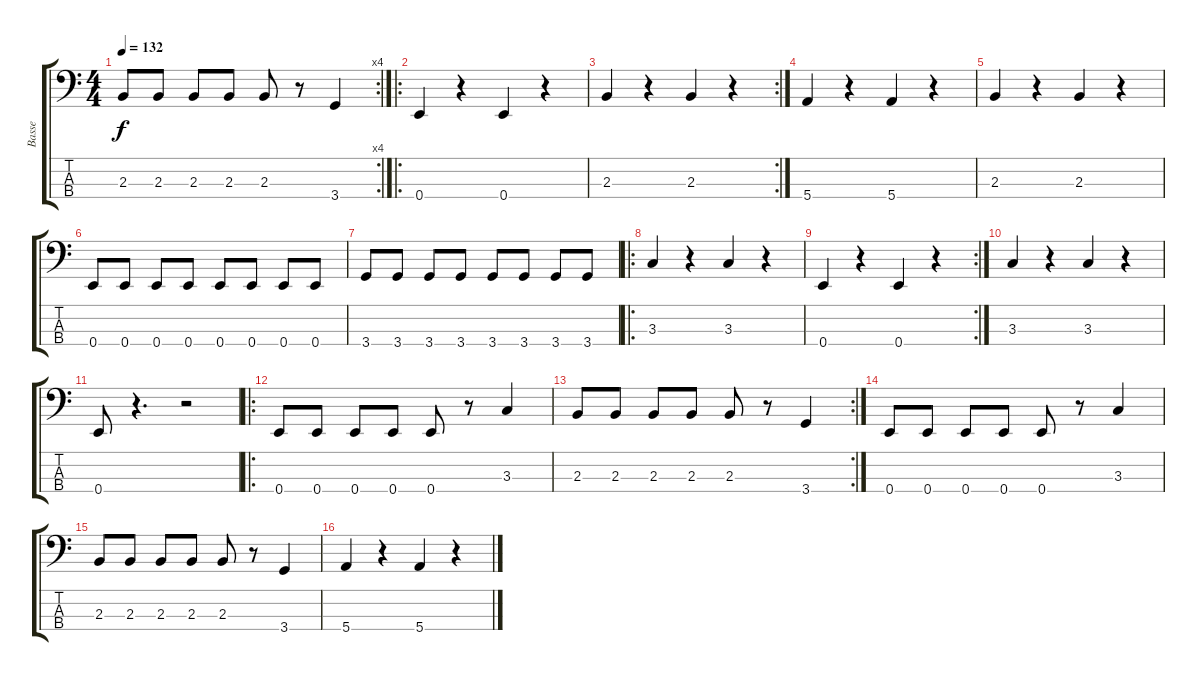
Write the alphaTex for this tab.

\track ("Basse" "Basse") {instrument electricbasspick}
\staff {score tabs}
\tuning (G2 D2 A1 E1) {hide}
\rc 4
\ts (4 4)
\tempo 132
\clef f4
\ks c
2.3.8{dy f} 2.3.8 2.3.8 2.3.8 2.3.8 r.8 3.4.4 |
\ro
0.4.4 r.4 0.4.4 r.4 |
\rc 2
2.3.4 r.4 2.3.4 r.4 |
5.4.4 r.4 5.4.4 r.4 |
2.3.4 r.4 2.3.4 r.4 |
0.4.8 0.4.8 0.4.8 0.4.8 0.4.8 0.4.8 0.4.8 0.4.8 |
3.4.8 3.4.8 3.4.8 3.4.8 3.4.8 3.4.8 3.4.8 3.4.8 |
\ro
3.3.4 r.4 3.3.4 r.4 |
\rc 2
0.4.4 r.4 0.4.4 r.4 |
3.3.4 r.4 3.3.4 r.4 |
0.4.8 r.4{d} r.2 |
\ro
0.4.8 0.4.8 0.4.8 0.4.8 0.4.8 r.8 3.3.4 |
\rc 2
2.3.8 2.3.8 2.3.8 2.3.8 2.3.8 r.8 3.4.4 |
0.4.8 0.4.8 0.4.8 0.4.8 0.4.8 r.8 3.3.4 |
2.3.8 2.3.8 2.3.8 2.3.8 2.3.8 r.8 3.4.4 |
5.4.4 r.4 5.4.4 r.4
